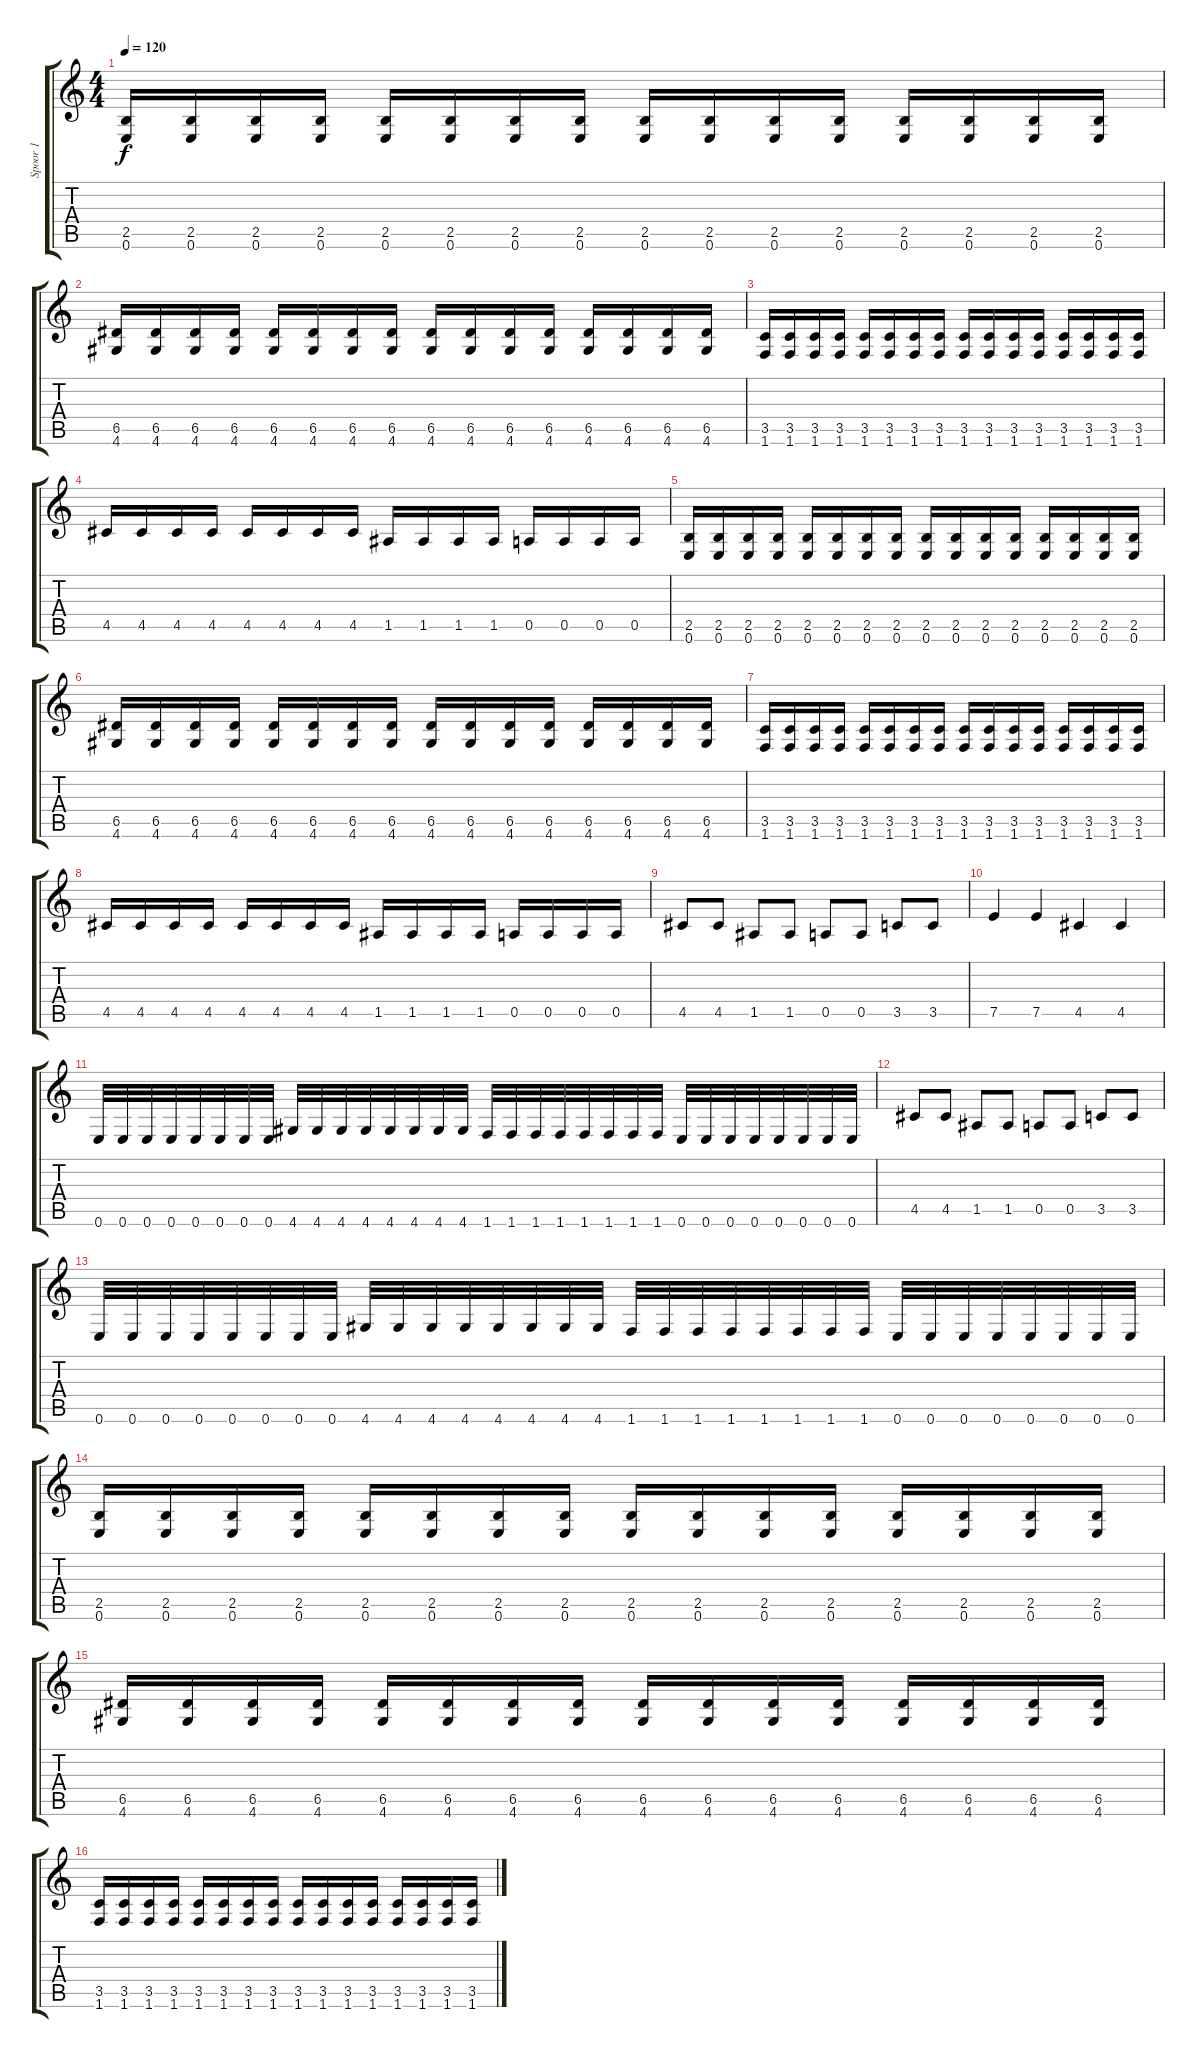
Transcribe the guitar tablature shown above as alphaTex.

\track ("Spoor 1" "Spoor 1") {instrument distortionguitar}
\staff {score tabs}
\tuning (E4 B3 G3 D3 A2 E2) {hide}
\ts (4 4)
\tempo 120
\clef g2
\ks c
(2.5 0.6).16{dy f instrument distortionguitar} (2.5 0.6).16 (2.5 0.6).16 (2.5 0.6).16 (2.5 0.6).16 (2.5 0.6).16 (2.5 0.6).16 (2.5 0.6).16 (2.5 0.6).16 (2.5 0.6).16 (2.5 0.6).16 (2.5 0.6).16 (2.5 0.6).16 (2.5 0.6).16 (2.5 0.6).16 (2.5 0.6).16 |
(6.5 4.6).16 (6.5 4.6).16 (6.5 4.6).16 (6.5 4.6).16 (6.5 4.6).16 (6.5 4.6).16 (6.5 4.6).16 (6.5 4.6).16 (6.5 4.6).16 (6.5 4.6).16 (6.5 4.6).16 (6.5 4.6).16 (6.5 4.6).16 (6.5 4.6).16 (6.5 4.6).16 (6.5 4.6).16 |
(3.5 1.6).16 (3.5 1.6).16 (3.5 1.6).16 (3.5 1.6).16 (3.5 1.6).16 (3.5 1.6).16 (3.5 1.6).16 (3.5 1.6).16 (3.5 1.6).16 (3.5 1.6).16 (3.5 1.6).16 (3.5 1.6).16 (3.5 1.6).16 (3.5 1.6).16 (3.5 1.6).16 (3.5 1.6).16 |
4.5.16 4.5.16 4.5.16 4.5.16 4.5.16 4.5.16 4.5.16 4.5.16 1.5.16 1.5.16 1.5.16 1.5.16 0.5.16 0.5.16 0.5.16 0.5.16 |
(2.5 0.6).16 (2.5 0.6).16 (2.5 0.6).16 (2.5 0.6).16 (2.5 0.6).16 (2.5 0.6).16 (2.5 0.6).16 (2.5 0.6).16 (2.5 0.6).16 (2.5 0.6).16 (2.5 0.6).16 (2.5 0.6).16 (2.5 0.6).16 (2.5 0.6).16 (2.5 0.6).16 (2.5 0.6).16 |
(6.5 4.6).16 (6.5 4.6).16 (6.5 4.6).16 (6.5 4.6).16 (6.5 4.6).16 (6.5 4.6).16 (6.5 4.6).16 (6.5 4.6).16 (6.5 4.6).16 (6.5 4.6).16 (6.5 4.6).16 (6.5 4.6).16 (6.5 4.6).16 (6.5 4.6).16 (6.5 4.6).16 (6.5 4.6).16 |
(3.5 1.6).16 (3.5 1.6).16 (3.5 1.6).16 (3.5 1.6).16 (3.5 1.6).16 (3.5 1.6).16 (3.5 1.6).16 (3.5 1.6).16 (3.5 1.6).16 (3.5 1.6).16 (3.5 1.6).16 (3.5 1.6).16 (3.5 1.6).16 (3.5 1.6).16 (3.5 1.6).16 (3.5 1.6).16 |
4.5.16 4.5.16 4.5.16 4.5.16 4.5.16 4.5.16 4.5.16 4.5.16 1.5.16 1.5.16 1.5.16 1.5.16 0.5.16 0.5.16 0.5.16 0.5.16 |
4.5.8 4.5.8 1.5.8 1.5.8 0.5.8 0.5.8 3.5.8 3.5.8 |
7.5.4 7.5.4 4.5.4 4.5.4 |
0.6.32 0.6.32 0.6.32 0.6.32 0.6.32 0.6.32 0.6.32 0.6.32 4.6.32 4.6.32 4.6.32 4.6.32 4.6.32 4.6.32 4.6.32 4.6.32 1.6.32 1.6.32 1.6.32 1.6.32 1.6.32 1.6.32 1.6.32 1.6.32 0.6.32 0.6.32 0.6.32 0.6.32 0.6.32 0.6.32 0.6.32 0.6.32 |
4.5.8 4.5.8 1.5.8 1.5.8 0.5.8 0.5.8 3.5.8 3.5.8 |
0.6.32 0.6.32 0.6.32 0.6.32 0.6.32 0.6.32 0.6.32 0.6.32 4.6.32 4.6.32 4.6.32 4.6.32 4.6.32 4.6.32 4.6.32 4.6.32 1.6.32 1.6.32 1.6.32 1.6.32 1.6.32 1.6.32 1.6.32 1.6.32 0.6.32 0.6.32 0.6.32 0.6.32 0.6.32 0.6.32 0.6.32 0.6.32 |
(2.5 0.6).16 (2.5 0.6).16 (2.5 0.6).16 (2.5 0.6).16 (2.5 0.6).16 (2.5 0.6).16 (2.5 0.6).16 (2.5 0.6).16 (2.5 0.6).16 (2.5 0.6).16 (2.5 0.6).16 (2.5 0.6).16 (2.5 0.6).16 (2.5 0.6).16 (2.5 0.6).16 (2.5 0.6).16 |
(6.5 4.6).16 (6.5 4.6).16 (6.5 4.6).16 (6.5 4.6).16 (6.5 4.6).16 (6.5 4.6).16 (6.5 4.6).16 (6.5 4.6).16 (6.5 4.6).16 (6.5 4.6).16 (6.5 4.6).16 (6.5 4.6).16 (6.5 4.6).16 (6.5 4.6).16 (6.5 4.6).16 (6.5 4.6).16 |
(3.5 1.6).16 (3.5 1.6).16 (3.5 1.6).16 (3.5 1.6).16 (3.5 1.6).16 (3.5 1.6).16 (3.5 1.6).16 (3.5 1.6).16 (3.5 1.6).16 (3.5 1.6).16 (3.5 1.6).16 (3.5 1.6).16 (3.5 1.6).16 (3.5 1.6).16 (3.5 1.6).16 (3.5 1.6).16
